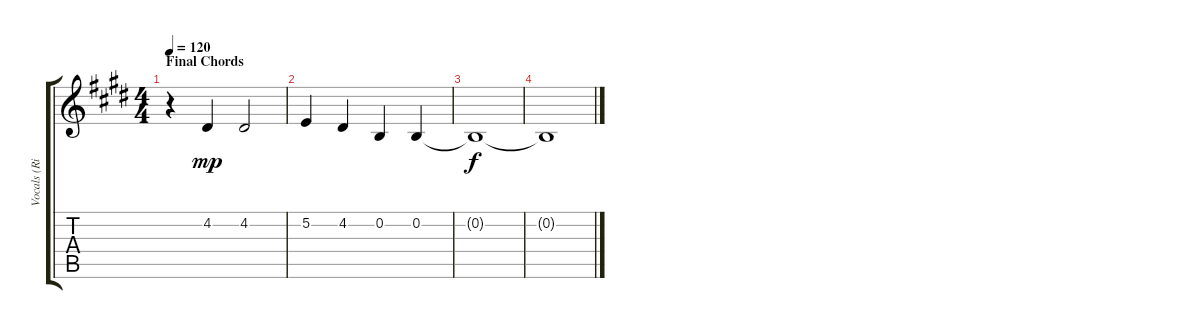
\track ("Vocals (Rivers)" "Vocals (Ri") {instrument lead2sawtooth bank 255}
\staff {score tabs}
\tuning (E4 B3 G3 D3 A2 E2) {hide}
\ts (4 4)
\section ("" "Final Chords")
\tempo 120
\clef g2
\ks c#minor
r.4{dy f} 4.2.4{lyrics (0 "") lyrics (1 "") lyrics (2 "") lyrics (3 "") lyrics (4 "") dy mp} 4.2.2 |
5.2.4 4.2.4 0.2.4 0.2.4 |
0.2{t}.1{dy f} |
0.2{t}.1
